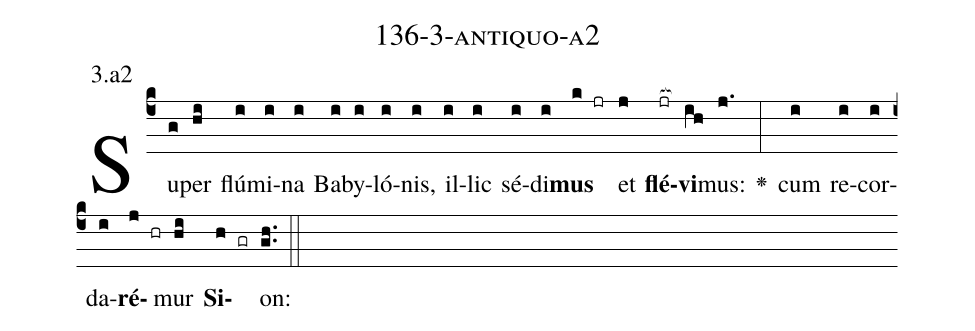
name: 136-3-antiquo-a2;
annotation: 3.a2;
%%
(c4)Su(g)per(hi) flú(i)mi(i)na(i) Ba(i)by(i)ló(i)nis,(i) il(i)lic(i) sé(i)di(i)<b>mus</b>(k jr) et(j) <b>flé</b>(jr[ocb:1{])<b>vi</b>(ih[ocb:0}])mus:(j.) <v>\greheightstar</v>(:) cum(i) re(i)cor(i)da(i)<b>ré</b>(j hr)mur(hi) <b>Si</b>(h gr)on:(gh..) (::)


%E(i) u(i) o(j) u(hi) a(h) e.(gh..) (::)
